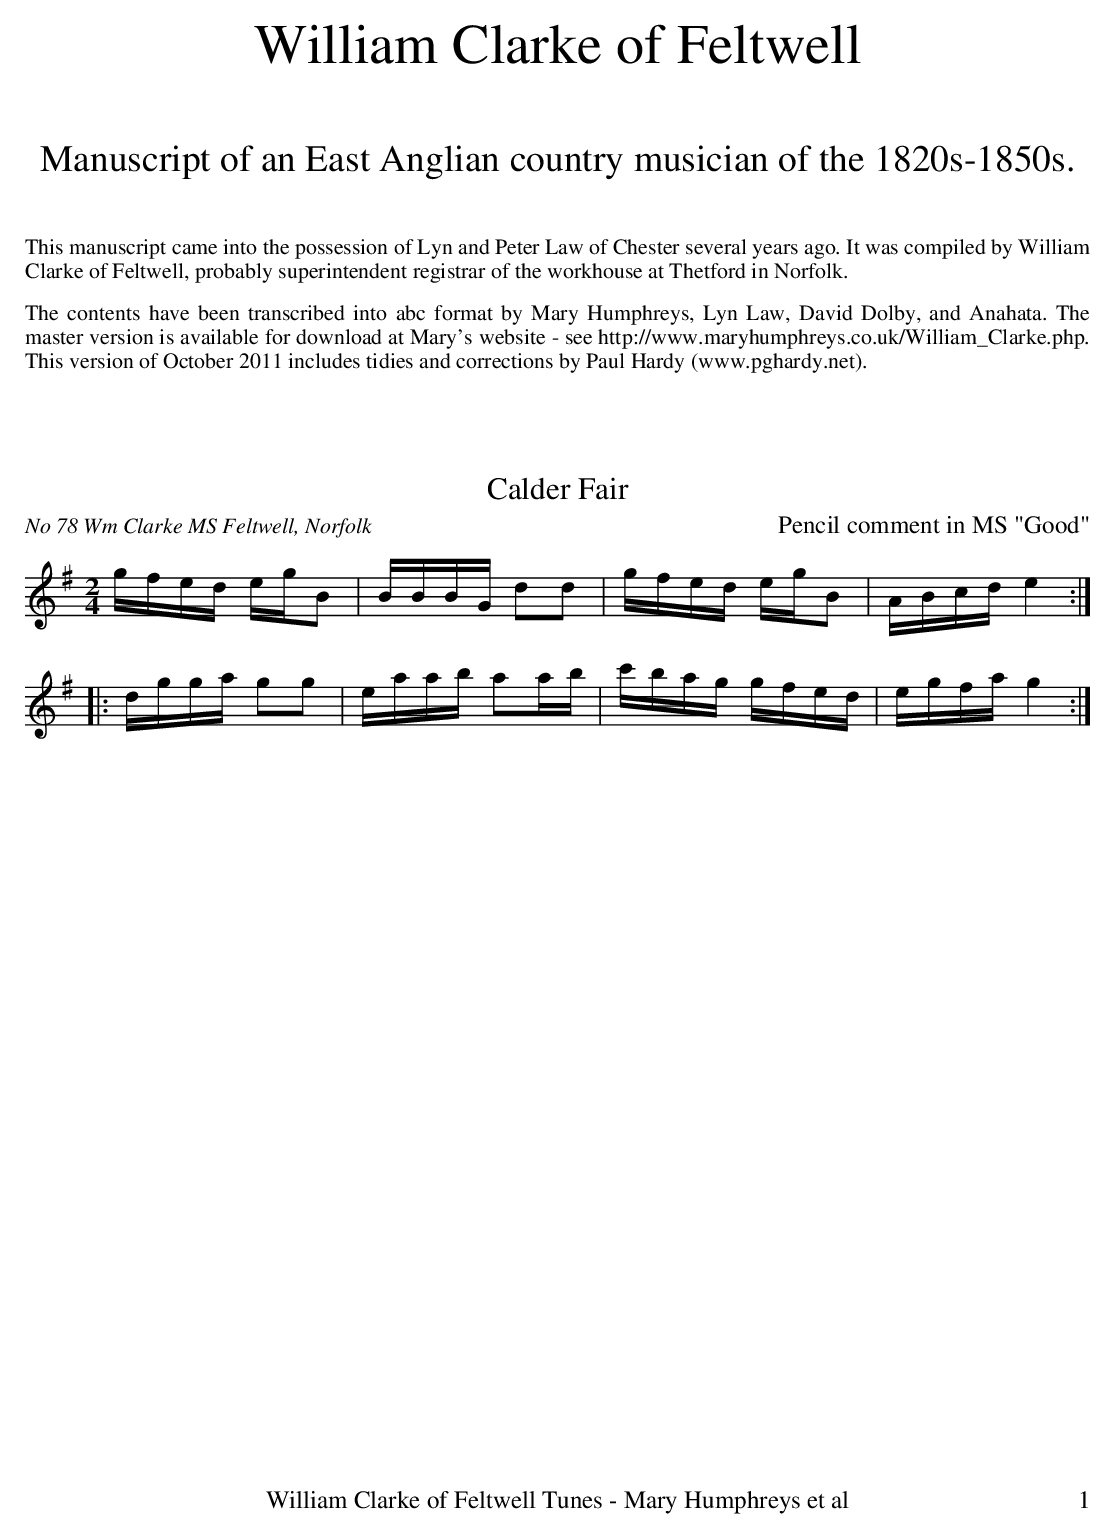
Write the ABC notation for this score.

X:1
T:Calder Fair
O:No 78 Wm Clarke MS Feltwell, Norfolk
M:2/4
L:1/16
K:G
gfed egB2|BBBG d2d2|gfed egB2|ABcd e4:|
|:dgga g2g2|eaab a2ab|c'bag gfed|egfa g4:|
